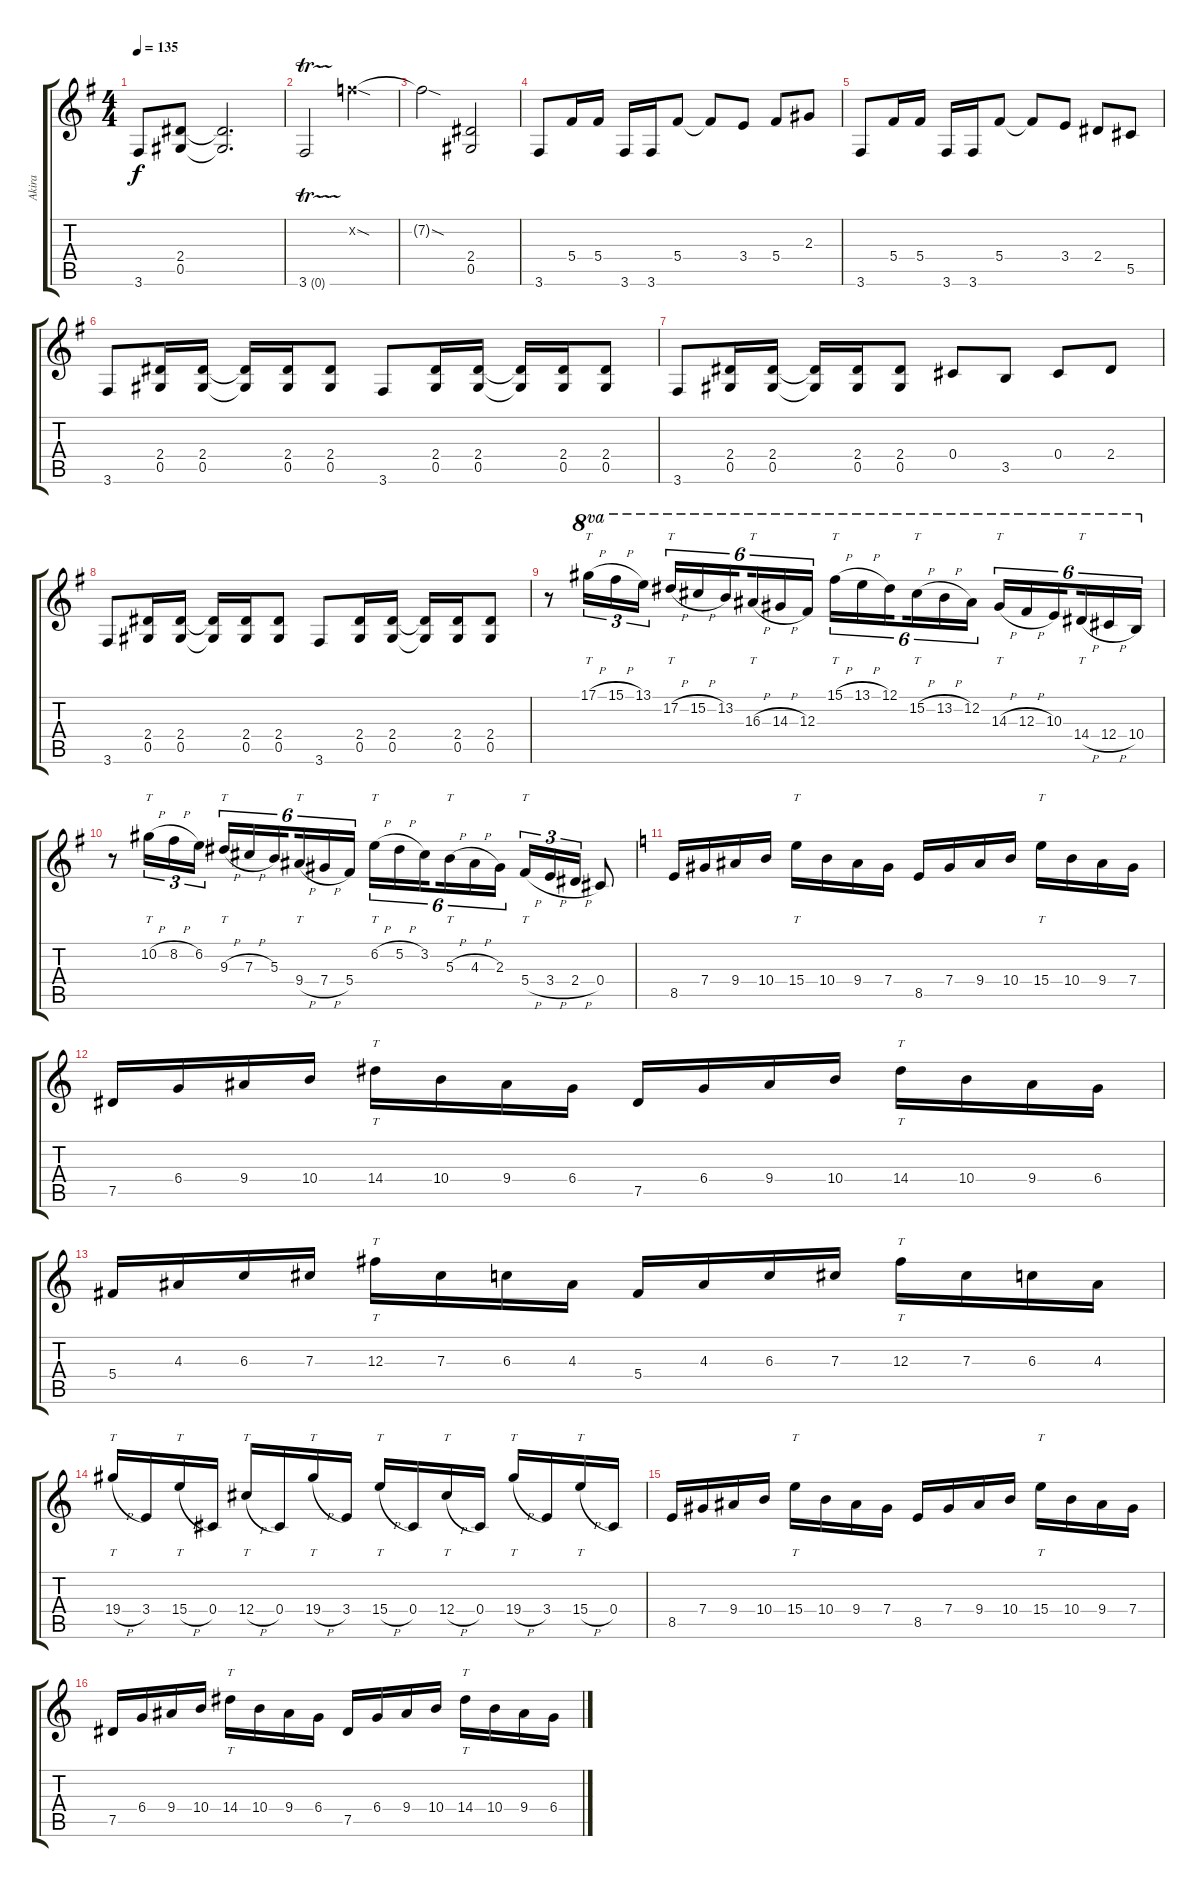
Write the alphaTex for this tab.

\track ("Akira" "Akira") {instrument distortionguitar}
\staff {score tabs}
\tuning (Eb4 Bb3 Gb3 Db3 Ab2 Eb2) {hide}
\ts (4 4)
\tempo 135
\clef g2
\ks g
3.6.8{dy f} (2.4 0.5).8 (2.4{t} 0.5{t}).2{d} |
3.6{tr (0 32)}.2 7.2{sod x}.2 |
7.2{sod t}.2 (2.4 0.5).2 |
3.6.8 5.4.16 5.4.16 3.6.16 3.6.16 5.4.8 5.4{t}.8 3.4.8 5.4.8 2.3.8 |
3.6.8 5.4.16 5.4.16 3.6.16 3.6.16 5.4.8 5.4{t}.8 3.4.8 2.4.8 5.5.8 |
3.6.8 (2.4 0.5).16 (2.4 0.5).16 (2.4{t} 0.5{t}).16 (2.4 0.5).16 (2.4 0.5).8 3.6.8 (2.4 0.5).16 (2.4 0.5).16 (2.4{t} 0.5{t}).16 (2.4 0.5).16 (2.4 0.5).8 |
3.6.8 (2.4 0.5).16 (2.4 0.5).16 (2.4{t} 0.5{t}).16 (2.4 0.5).16 (2.4 0.5).8 0.4.8 3.5.8 0.4.8 2.4.8 |
3.6.8 (2.4 0.5).16 (2.4 0.5).16 (2.4{t} 0.5{t}).16 (2.4 0.5).16 (2.4 0.5).8 3.6.8 (2.4 0.5).16 (2.4 0.5).16 (2.4{t} 0.5{t}).16 (2.4 0.5).16 (2.4 0.5).8 |
r.8 17.1{h}.16{tt tu (3 2) ot 8va} 15.1{h}.16{tu (3 2) ot 8va} 13.1.16{tu (3 2) ot 8va} 17.2{h}.16{tt tu (6 4) ot 8va} 15.2{h}.16{tu (6 4) ot 8va} 13.2.16{tu (6 4) ot 8va beam splitsecondary} 16.3{h}.16{tt tu (6 4) ot 8va} 14.3{h}.16{tu (6 4) ot 8va} 12.3.16{tu (6 4) ot 8va} 15.1{h}.16{tt tu (6 4) ot 8va} 13.1{h}.16{tu (6 4) ot 8va} 12.1.16{tu (6 4) ot 8va beam splitsecondary} 15.2{h}.16{tt tu (6 4) ot 8va} 13.2{h}.16{tu (6 4) ot 8va} 12.2.16{tu (6 4) ot 8va} 14.3{h}.16{tt tu (6 4) ot 8va} 12.3{h}.16{tu (6 4) ot 8va} 10.3.16{tu (6 4) ot 8va beam splitsecondary} 14.4{h}.16{tt tu (6 4) ot 8va} 12.4{h}.16{tu (6 4) ot 8va} 10.4.16{tu (6 4) ot 8va} |
r.8 10.2{h}.16{tt tu (3 2)} 8.2{h}.16{tu (3 2)} 6.2.16{tu (3 2)} 9.3{h}.16{tt tu (6 4)} 7.3{h}.16{tu (6 4)} 5.3.16{tu (6 4) beam splitsecondary} 9.4{h}.16{tt tu (6 4)} 7.4{h}.16{tu (6 4)} 5.4.16{tu (6 4)} 6.2{h}.16{tt tu (6 4)} 5.2{h}.16{tu (6 4)} 3.2.16{tu (6 4) beam splitsecondary} 5.3{h}.16{tt tu (6 4)} 4.3{h}.16{tu (6 4)} 2.3.16{tu (6 4)} 5.4{h}.16{tt tu (3 2)} 3.4{h}.16{tu (3 2)} 2.4{h}.16{tu (3 2)} 0.4.8 |
\ks c
8.5.16 7.4.16 9.4.16 10.4.16 15.4.16{tt} 10.4.16 9.4.16 7.4.16 8.5.16 7.4.16 9.4.16 10.4.16 15.4.16{tt} 10.4.16 9.4.16 7.4.16 |
7.5.16 6.4.16 9.4.16 10.4.16 14.4.16{tt} 10.4.16 9.4.16 6.4.16 7.5.16 6.4.16 9.4.16 10.4.16 14.4.16{tt} 10.4.16 9.4.16 6.4.16 |
5.4.16 4.3.16 6.3.16 7.3.16 12.3.16{tt} 7.3.16 6.3.16 4.3.16 5.4.16 4.3.16 6.3.16 7.3.16 12.3.16{tt} 7.3.16 6.3.16 4.3.16 |
19.4{h}.16{tt} 3.4.16 15.4{h}.16{tt} 0.4.16 12.4{h}.16{tt} 0.4.16 19.4{h}.16{tt} 3.4.16 15.4{h}.16{tt} 0.4.16 12.4{h}.16{tt} 0.4.16 19.4{h}.16{tt} 3.4.16 15.4{h}.16{tt} 0.4.16 |
8.5.16 7.4.16 9.4.16 10.4.16 15.4.16{tt} 10.4.16 9.4.16 7.4.16 8.5.16 7.4.16 9.4.16 10.4.16 15.4.16{tt} 10.4.16 9.4.16 7.4.16 |
7.5.16 6.4.16 9.4.16 10.4.16 14.4.16{tt} 10.4.16 9.4.16 6.4.16 7.5.16 6.4.16 9.4.16 10.4.16 14.4.16{tt} 10.4.16 9.4.16 6.4.16
